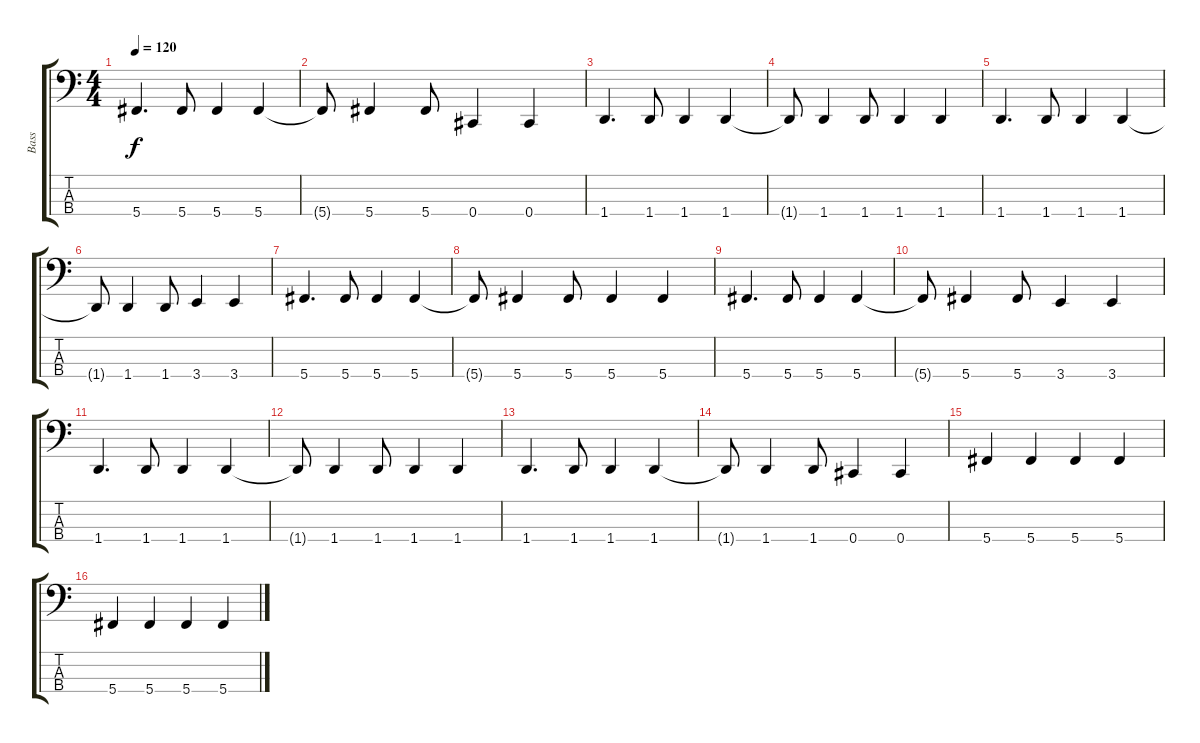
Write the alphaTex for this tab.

\track ("Bass" "Bass") {instrument electricbassfinger}
\staff {score tabs}
\tuning (Gb2 Db2 Ab1 Db1) {hide}
\ts (4 4)
\tempo 120
\clef f4
\ks c
5.4.4{d dy f} 5.4.8 5.4.4 5.4.4 |
5.4{t}.8 5.4.4 5.4.8 0.4.4 0.4.4 |
1.4.4{d} 1.4.8 1.4.4 1.4.4 |
1.4{t}.8 1.4.4 1.4.8 1.4.4 1.4.4 |
1.4.4{d} 1.4.8 1.4.4 1.4.4 |
1.4{t}.8 1.4.4 1.4.8 3.4.4 3.4.4 |
5.4.4{d} 5.4.8 5.4.4 5.4.4 |
5.4{t}.8 5.4.4 5.4.8 5.4.4 5.4.4 |
5.4.4{d} 5.4.8 5.4.4 5.4.4 |
5.4{t}.8 5.4.4 5.4.8 3.4.4 3.4.4 |
1.4.4{d} 1.4.8 1.4.4 1.4.4 |
1.4{t}.8 1.4.4 1.4.8 1.4.4 1.4.4 |
1.4.4{d} 1.4.8 1.4.4 1.4.4 |
1.4{t}.8 1.4.4 1.4.8 0.4.4 0.4.4 |
5.4.4 5.4.4 5.4.4 5.4.4 |
5.4.4 5.4.4 5.4.4 5.4.4
